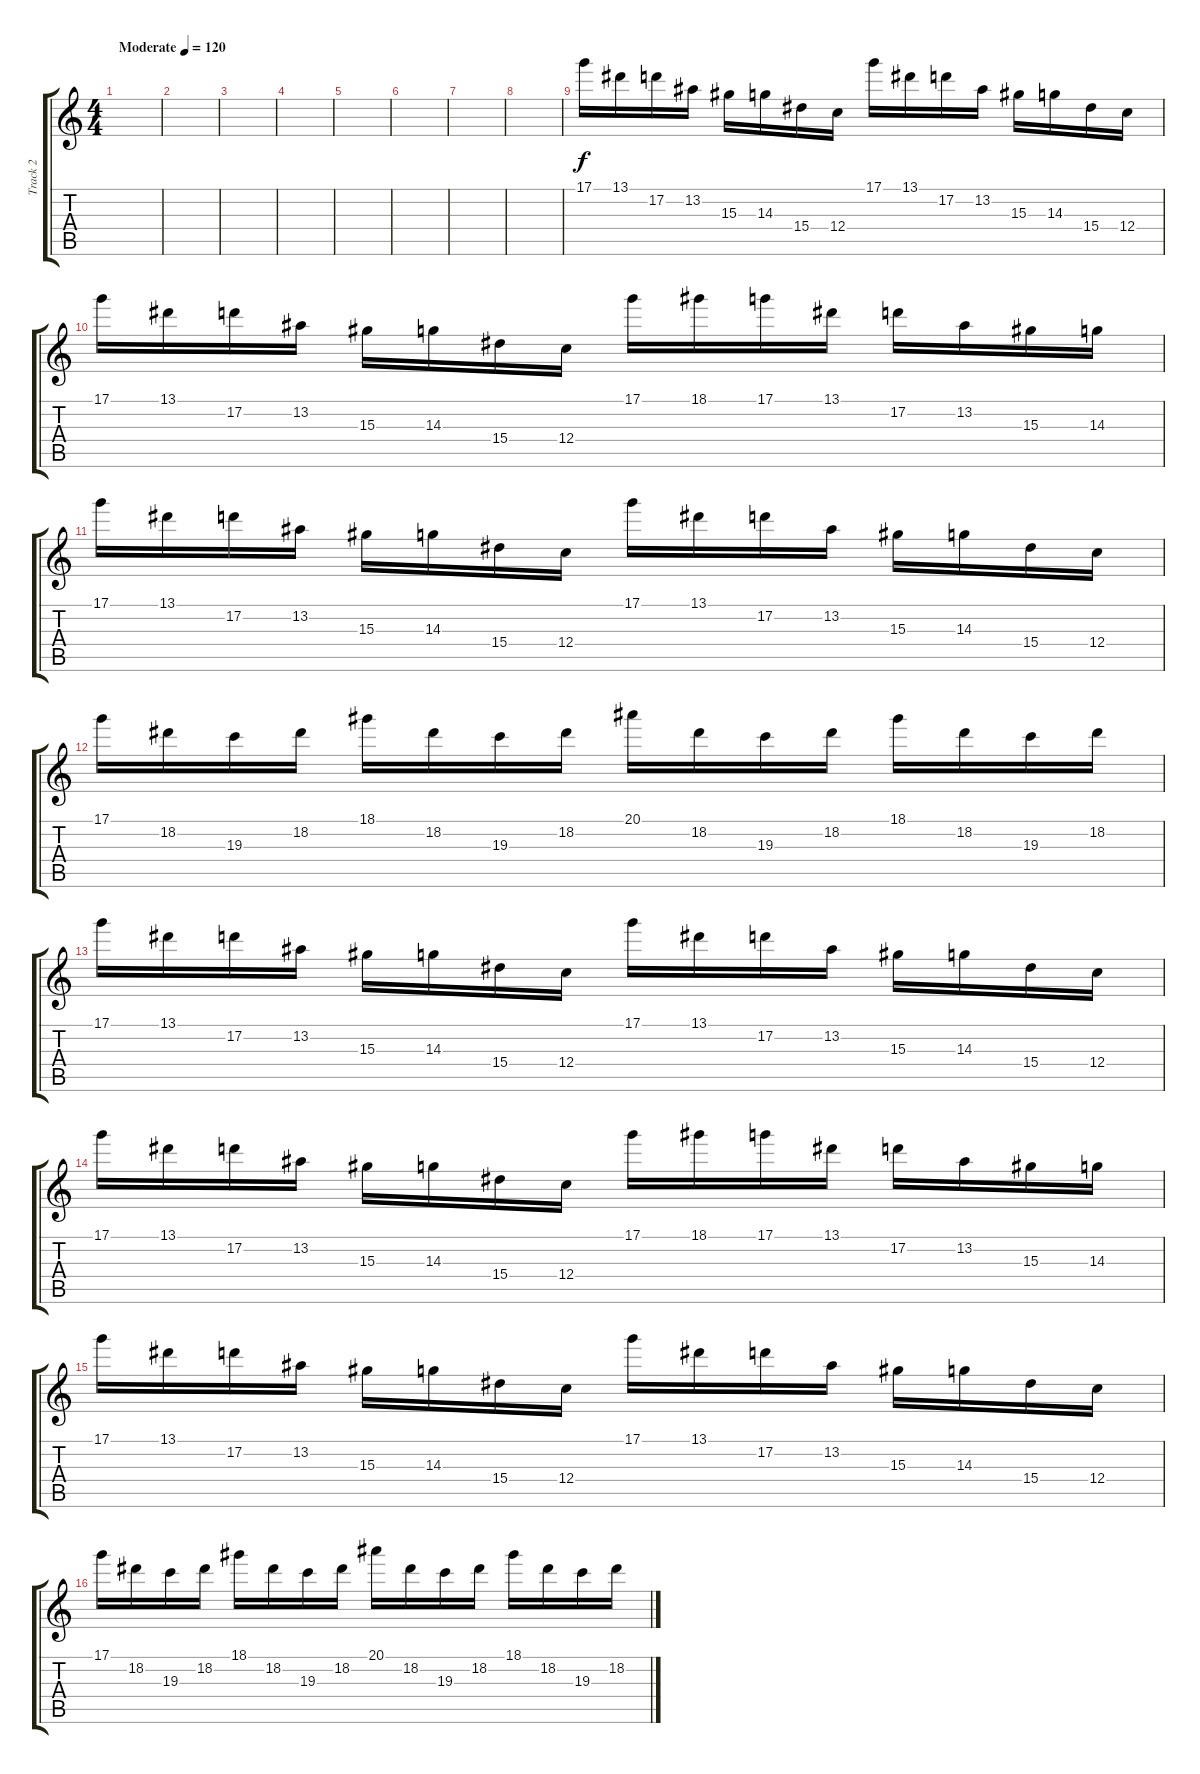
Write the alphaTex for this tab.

\track ("Track 2" "Track 2") {instrument electricguitarclean}
\staff {score tabs}
\tuning (D4 A3 F3 C3 G2 C2) {hide}
\ts (4 4)
\tempo (120 "Moderate")
\clef g2
\ks c
|
|
|
|
|
|
|
|
17.1.16 13.1.16 17.2.16 13.2.16 15.3.16 14.3.16 15.4.16 12.4.16 17.1.16 13.1.16 17.2.16 13.2.16 15.3.16 14.3.16 15.4.16 12.4.16 |
17.1.16 13.1.16 17.2.16 13.2.16 15.3.16 14.3.16 15.4.16 12.4.16 17.1.16 18.1.16 17.1.16 13.1.16 17.2.16 13.2.16 15.3.16 14.3.16 |
17.1.16 13.1.16 17.2.16 13.2.16 15.3.16 14.3.16 15.4.16 12.4.16 17.1.16 13.1.16 17.2.16 13.2.16 15.3.16 14.3.16 15.4.16 12.4.16 |
17.1.16 18.2.16 19.3.16 18.2.16 18.1.16 18.2.16 19.3.16 18.2.16 20.1.16 18.2.16 19.3.16 18.2.16 18.1.16 18.2.16 19.3.16 18.2.16 |
17.1.16 13.1.16 17.2.16 13.2.16 15.3.16 14.3.16 15.4.16 12.4.16 17.1.16 13.1.16 17.2.16 13.2.16 15.3.16 14.3.16 15.4.16 12.4.16 |
17.1.16 13.1.16 17.2.16 13.2.16 15.3.16 14.3.16 15.4.16 12.4.16 17.1.16 18.1.16 17.1.16 13.1.16 17.2.16 13.2.16 15.3.16 14.3.16 |
17.1.16 13.1.16 17.2.16 13.2.16 15.3.16 14.3.16 15.4.16 12.4.16 17.1.16 13.1.16 17.2.16 13.2.16 15.3.16 14.3.16 15.4.16 12.4.16 |
17.1.16 18.2.16 19.3.16 18.2.16 18.1.16 18.2.16 19.3.16 18.2.16 20.1.16 18.2.16 19.3.16 18.2.16 18.1.16 18.2.16 19.3.16 18.2.16
